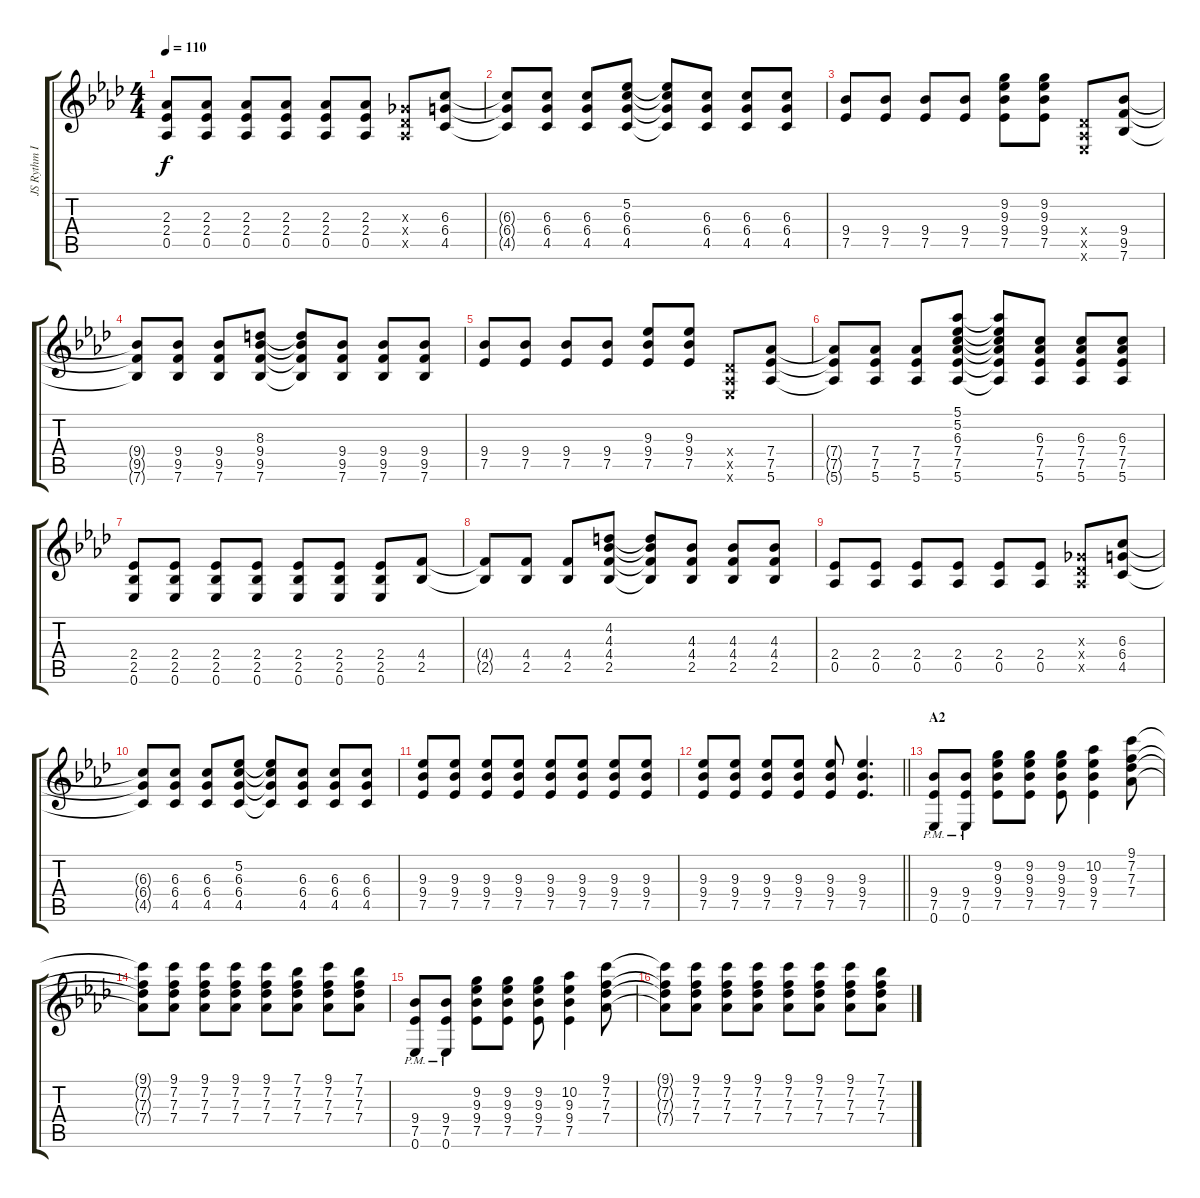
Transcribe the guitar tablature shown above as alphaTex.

\track ("JS Rythm I" "JS Rythm I") {instrument overdrivenguitar}
\staff {score tabs}
\tuning (Eb4 Bb3 Gb3 Db3 Ab2 Eb2) {hide}
\ts (4 4)
\tempo 110
\clef g2
\ks ab
(2.3 2.4 0.5).8{dy f} (2.3 2.4 0.5).8 (2.3 2.4 0.5).8 (2.3 2.4 0.5).8 (2.3 2.4 0.5).8 (2.3 2.4 0.5).8 (0.3{x} 0.4{x} 0.5{x}).8 (6.3 6.4 4.5).8 |
(6.3{t} 6.4{t} 4.5{t}).8 (6.3 6.4 4.5).8 (6.3 6.4 4.5).8 (5.2 6.3 6.4 4.5).8 (5.2{t} 6.3{t} 6.4{t} 4.5{t}).8 (6.3 6.4 4.5).8 (6.3 6.4 4.5).8 (6.3 6.4 4.5).8 |
(9.4 7.5).8 (9.4 7.5).8 (9.4 7.5).8 (9.4 7.5).8 (9.2 9.3 9.4 7.5).8 (9.2 9.3 9.4 7.5).8 (0.4{x} 0.5{x} 0.6{x}).8 (9.4 9.5 7.6).8 |
(9.4{t} 9.5{t} 7.6{t}).8 (9.4 9.5 7.6).8 (9.4 9.5 7.6).8 (8.3 9.4 9.5 7.6).8 (8.3{t} 9.4{t} 9.5{t} 7.6{t}).8 (9.4 9.5 7.6).8 (9.4 9.5 7.6).8 (9.4 9.5 7.6).8 |
(9.4 7.5).8 (9.4 7.5).8 (9.4 7.5).8 (9.4 7.5).8 (9.3 9.4 7.5).8 (9.3 9.4 7.5).8 (0.4{x} 0.5{x} 0.6{x}).8 (7.4 7.5 5.6).8 |
(7.4{t} 7.5{t} 5.6{t}).8 (7.4 7.5 5.6).8 (7.4 7.5 5.6).8 (5.1 5.2 6.3 7.4 7.5 5.6).8 (5.1{t} 5.2{t} 6.3{t} 7.4{t} 7.5{t} 5.6{t}).8 (6.3 7.4 7.5 5.6).8 (6.3 7.4 7.5 5.6).8 (6.3 7.4 7.5 5.6).8 |
(2.4 2.5 0.6).8 (2.4 2.5 0.6).8 (2.4 2.5 0.6).8 (2.4 2.5 0.6).8 (2.4 2.5 0.6).8 (2.4 2.5 0.6).8 (2.4 2.5 0.6).8 (4.4 2.5).8 |
(4.4{t} 2.5{t}).8 (4.4 2.5).8 (4.4 2.5).8 (4.2 4.3 4.4 2.5).8 (4.2{t} 4.3{t} 4.4{t} 2.5{t}).8 (4.3 4.4 2.5).8 (4.3 4.4 2.5).8 (4.3 4.4 2.5).8 |
(2.4 0.5).8 (2.4 0.5).8 (2.4 0.5).8 (2.4 0.5).8 (2.4 0.5).8 (2.4 0.5).8 (0.3{x} 0.4{x} 0.5{x}).8 (6.3 6.4 4.5).8 |
(6.3{t} 6.4{t} 4.5{t}).8 (6.3 6.4 4.5).8 (6.3 6.4 4.5).8 (5.2 6.3 6.4 4.5).8 (5.2{t} 6.3{t} 6.4{t} 4.5{t}).8 (6.3 6.4 4.5).8 (6.3 6.4 4.5).8 (6.3 6.4 4.5).8 |
(9.3 9.4 7.5).8 (9.3 9.4 7.5).8 (9.3 9.4 7.5).8 (9.3 9.4 7.5).8 (9.3 9.4 7.5).8 (9.3 9.4 7.5).8 (9.3 9.4 7.5).8 (9.3 9.4 7.5).8 |
\barLineRight lightlight
(9.3 9.4 7.5).8 (9.3 9.4 7.5).8 (9.3 9.4 7.5).8 (9.3 9.4 7.5).8 (9.3 9.4 7.5).8 (9.3 9.4 7.5).4{d} |
\section ("" "A2")
(9.4{pm} 7.5{pm} 0.6).8{volume 11} (9.4{pm} 7.5{pm} 0.6).8 (9.2 9.3 9.4 7.5).8 (9.2 9.3 9.4 7.5).8 (9.2 9.3 9.4 7.5).8 (10.2 9.3 9.4 7.5).4 (9.1 7.2 7.3 7.4).8 |
(9.1{t} 7.2{t} 7.3{t} 7.4{t}).8 (9.1 7.2 7.3 7.4).8 (9.1 7.2 7.3 7.4).8 (9.1 7.2 7.3 7.4).8 (9.1 7.2 7.3 7.4).8 (7.1 7.2 7.3 7.4).8 (9.1 7.2 7.3 7.4).8 (7.1 7.2 7.3 7.4).8 |
(9.4{pm} 7.5{pm} 0.6).8 (9.4{pm} 7.5{pm} 0.6).8 (9.2 9.3 9.4 7.5).8 (9.2 9.3 9.4 7.5).8 (9.2 9.3 9.4 7.5).8 (10.2 9.3 9.4 7.5).4 (9.1 7.2 7.3 7.4).8 |
(9.1{t} 7.2{t} 7.3{t} 7.4{t}).8 (9.1 7.2 7.3 7.4).8 (9.1 7.2 7.3 7.4).8 (9.1 7.2 7.3 7.4).8 (9.1 7.2 7.3 7.4).8 (9.1 7.2 7.3 7.4).8 (9.1 7.2 7.3 7.4).8 (7.1 7.2 7.3 7.4).8
